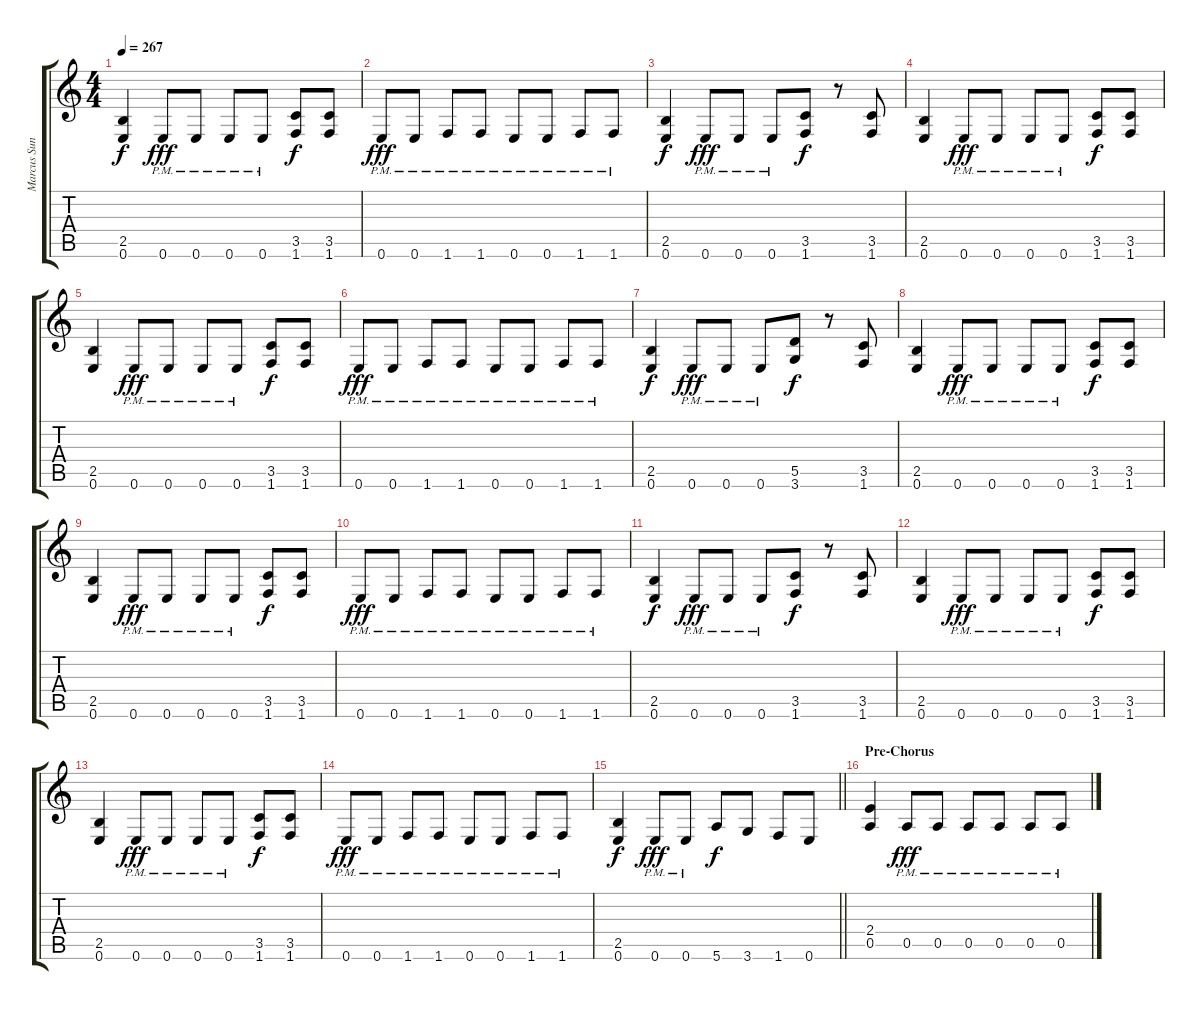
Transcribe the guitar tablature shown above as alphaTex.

\track ("Marcus Sunesson" "Marcus Sun") {instrument distortionguitar}
\staff {score tabs}
\tuning (E4 B3 G3 D3 A2 E2) {hide}
\ts (4 4)
\tempo 267
\clef g2
\ks c
(2.5 0.6).4{dy f} 0.6{pm}.8{dy fff} 0.6{pm}.8 0.6{pm}.8 0.6{pm}.8 (3.5 1.6).8{dy f} (3.5 1.6).8 |
0.6{pm}.8{dy fff} 0.6{pm}.8 1.6{pm}.8 1.6{pm}.8 0.6{pm}.8 0.6{pm}.8 1.6{pm}.8 1.6{pm}.8 |
(2.5 0.6).4{dy f} 0.6{pm}.8{dy fff} 0.6{pm}.8 0.6{pm}.8 (3.5 1.6).8{dy f} r.8 (3.5 1.6).8 |
(2.5 0.6).4 0.6{pm}.8{dy fff} 0.6{pm}.8 0.6{pm}.8 0.6{pm}.8 (3.5 1.6).8{dy f} (3.5 1.6).8 |
(2.5 0.6).4 0.6{pm}.8{dy fff} 0.6{pm}.8 0.6{pm}.8 0.6{pm}.8 (3.5 1.6).8{dy f} (3.5 1.6).8 |
0.6{pm}.8{dy fff} 0.6{pm}.8 1.6{pm}.8 1.6{pm}.8 0.6{pm}.8 0.6{pm}.8 1.6{pm}.8 1.6{pm}.8 |
(2.5 0.6).4{dy f} 0.6{pm}.8{dy fff} 0.6{pm}.8 0.6{pm}.8 (5.5 3.6).8{dy f} r.8 (3.5 1.6).8 |
(2.5 0.6).4 0.6{pm}.8{dy fff} 0.6{pm}.8 0.6{pm}.8 0.6{pm}.8 (3.5 1.6).8{dy f} (3.5 1.6).8 |
(2.5 0.6).4 0.6{pm}.8{dy fff} 0.6{pm}.8 0.6{pm}.8 0.6{pm}.8 (3.5 1.6).8{dy f} (3.5 1.6).8 |
0.6{pm}.8{dy fff} 0.6{pm}.8 1.6{pm}.8 1.6{pm}.8 0.6{pm}.8 0.6{pm}.8 1.6{pm}.8 1.6{pm}.8 |
(2.5 0.6).4{dy f} 0.6{pm}.8{dy fff} 0.6{pm}.8 0.6{pm}.8 (3.5 1.6).8{dy f} r.8 (3.5 1.6).8 |
(2.5 0.6).4 0.6{pm}.8{dy fff} 0.6{pm}.8 0.6{pm}.8 0.6{pm}.8 (3.5 1.6).8{dy f} (3.5 1.6).8 |
(2.5 0.6).4 0.6{pm}.8{dy fff} 0.6{pm}.8 0.6{pm}.8 0.6{pm}.8 (3.5 1.6).8{dy f} (3.5 1.6).8 |
0.6{pm}.8{dy fff} 0.6{pm}.8 1.6{pm}.8 1.6{pm}.8 0.6{pm}.8 0.6{pm}.8 1.6{pm}.8 1.6{pm}.8 |
\barLineRight lightlight
(2.5 0.6).4{dy f} 0.6{pm}.8{dy fff} 0.6{pm}.8 5.6.8{dy f} 3.6.8 1.6.8 0.6.8 |
\section ("" "Pre-Chorus")
(2.4 0.5).4{balance 13} 0.5{pm}.8{dy fff} 0.5{pm}.8 0.5{pm}.8 0.5{pm}.8 0.5{pm}.8 0.5{pm}.8
